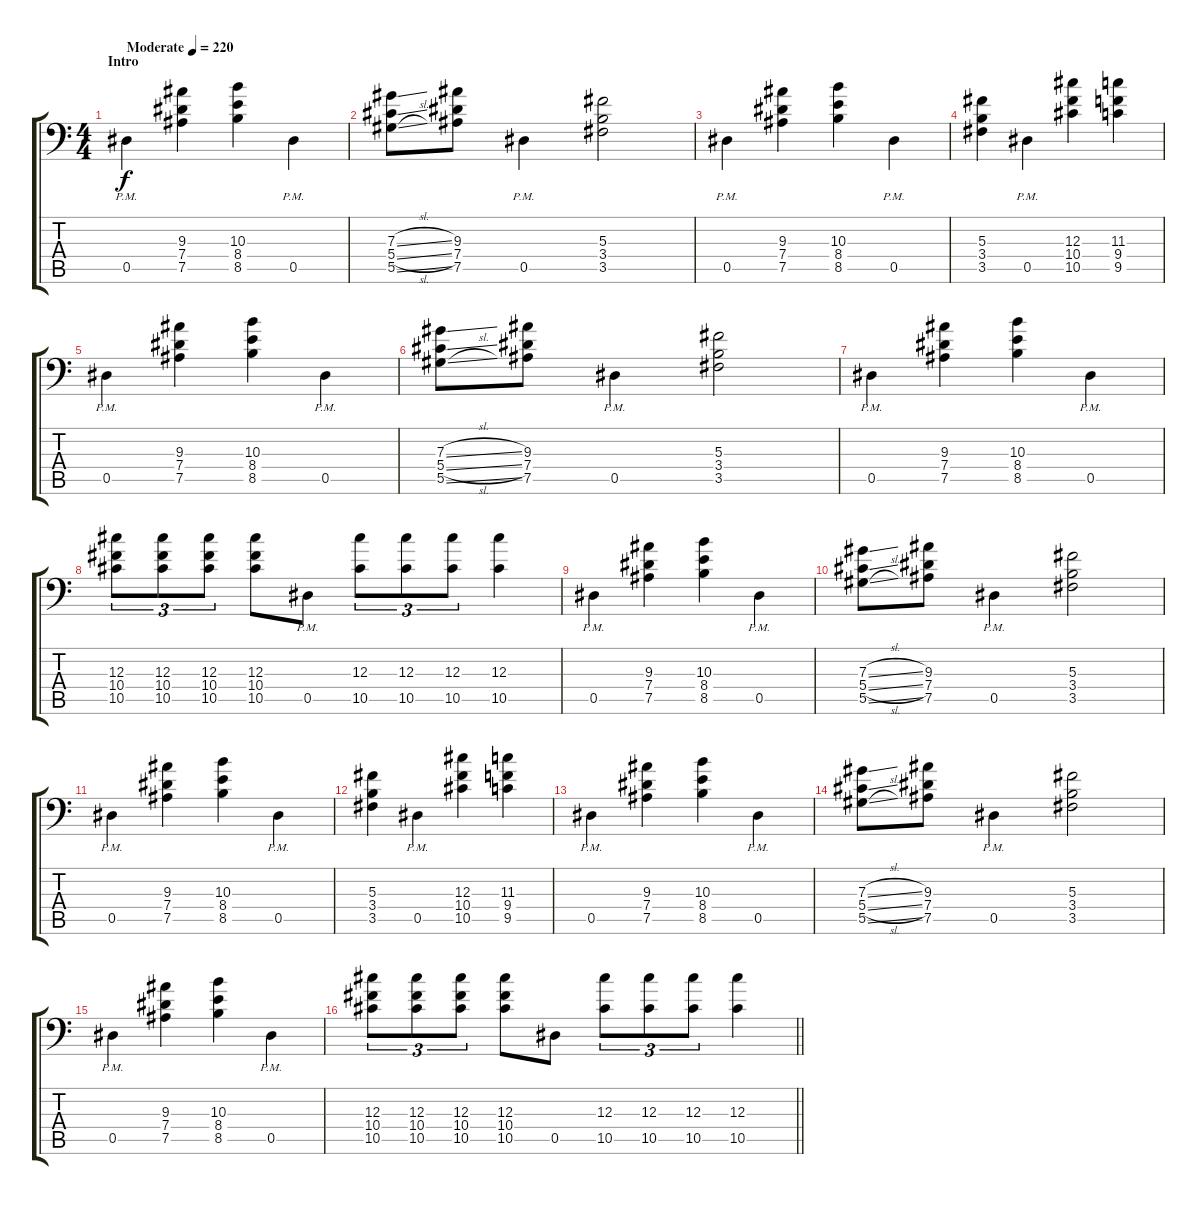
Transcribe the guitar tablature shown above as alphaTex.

\track "" {instrument distortionguitar}
\staff {score tabs}
\tuning (Bb3 F3 Db3 Ab2 Eb2 Bb1) {hide}
\ts (4 4)
\section ("" "Intro")
\tempo (220 "Moderate")
\clef f4
\ks c
0.5{pm}.4{dy f instrument distortionguitar} (9.3 7.4 7.5).4 (10.3 8.4 8.5).4 0.5{pm}.4 |
(7.3{sl} 5.4{sl} 5.5{sl}).8 (9.3 7.4 7.5).8 0.5{pm}.4 (5.3 3.4 3.5).2 |
0.5{pm}.4 (9.3 7.4 7.5).4 (10.3 8.4 8.5).4 0.5{pm}.4 |
(5.3 3.4 3.5).4 0.5{pm}.4 (12.3 10.4 10.5).4 (11.3 9.4 9.5).4 |
0.5{pm}.4 (9.3 7.4 7.5).4 (10.3 8.4 8.5).4 0.5{pm}.4 |
(7.3{sl} 5.4{sl} 5.5{sl}).8 (9.3 7.4 7.5).8 0.5{pm}.4 (5.3 3.4 3.5).2 |
0.5{pm}.4 (9.3 7.4 7.5).4 (10.3 8.4 8.5).4 0.5{pm}.4 |
(12.3 10.4 10.5).8{tu (3 2)} (12.3 10.4 10.5).8{tu (3 2)} (12.3 10.4 10.5).8{tu (3 2)} (12.3 10.4 10.5).8 0.5{pm}.8 (12.3 10.5).8{tu (3 2)} (12.3 10.5).8{tu (3 2)} (12.3 10.5).8{tu (3 2)} (12.3 10.5).4 |
0.5{pm}.4 (9.3 7.4 7.5).4 (10.3 8.4 8.5).4 0.5{pm}.4 |
(7.3{sl} 5.4{sl} 5.5{sl}).8 (9.3 7.4 7.5).8 0.5{pm}.4 (5.3 3.4 3.5).2 |
0.5{pm}.4 (9.3 7.4 7.5).4 (10.3 8.4 8.5).4 0.5{pm}.4 |
(5.3 3.4 3.5).4 0.5{pm}.4 (12.3 10.4 10.5).4 (11.3 9.4 9.5).4 |
0.5{pm}.4 (9.3 7.4 7.5).4 (10.3 8.4 8.5).4 0.5{pm}.4 |
(7.3{sl} 5.4{sl} 5.5{sl}).8 (9.3 7.4 7.5).8 0.5{pm}.4 (5.3 3.4 3.5).2 |
0.5{pm}.4 (9.3 7.4 7.5).4 (10.3 8.4 8.5).4 0.5{pm}.4 |
\barLineRight lightlight
(12.3 10.4 10.5).8{tu (3 2)} (12.3 10.4 10.5).8{tu (3 2)} (12.3 10.4 10.5).8{tu (3 2)} (12.3 10.4 10.5).8 0.5.8 (12.3 10.5).8{tu (3 2)} (12.3 10.5).8{tu (3 2)} (12.3 10.5).8{tu (3 2)} (12.3 10.5).4
